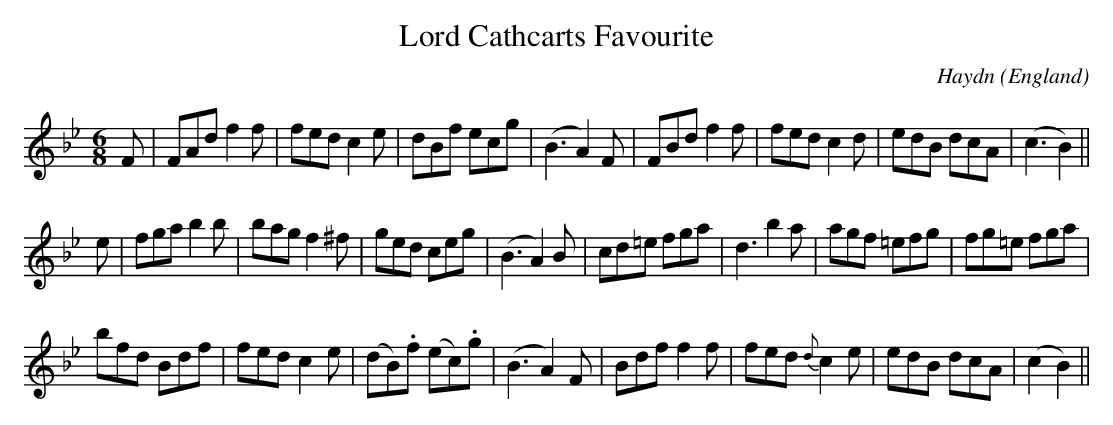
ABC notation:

X:1
T:Lord Cathcarts Favourite
C:Haydn
L:1/8
M:6/8
O:England
K:Bb
F | \
FAd f2f | fed c2e | dBf ecg | (B3 A2)F | \
FBd f2f | fed c2d | edB dcA | (c3 B2) ||
e | \
fga b2b | bag f2^f | ged ceg | (B3 A2)B | \
cd=e fga | d3 b2a | agf =efg | fg=e fga |
bfd Bdf | fed c2e | (dB).f (ec).g | (B3 A2) F |\
Bdf f2f | fed {d}c2e | edB dcA | (c2 B2) ||
